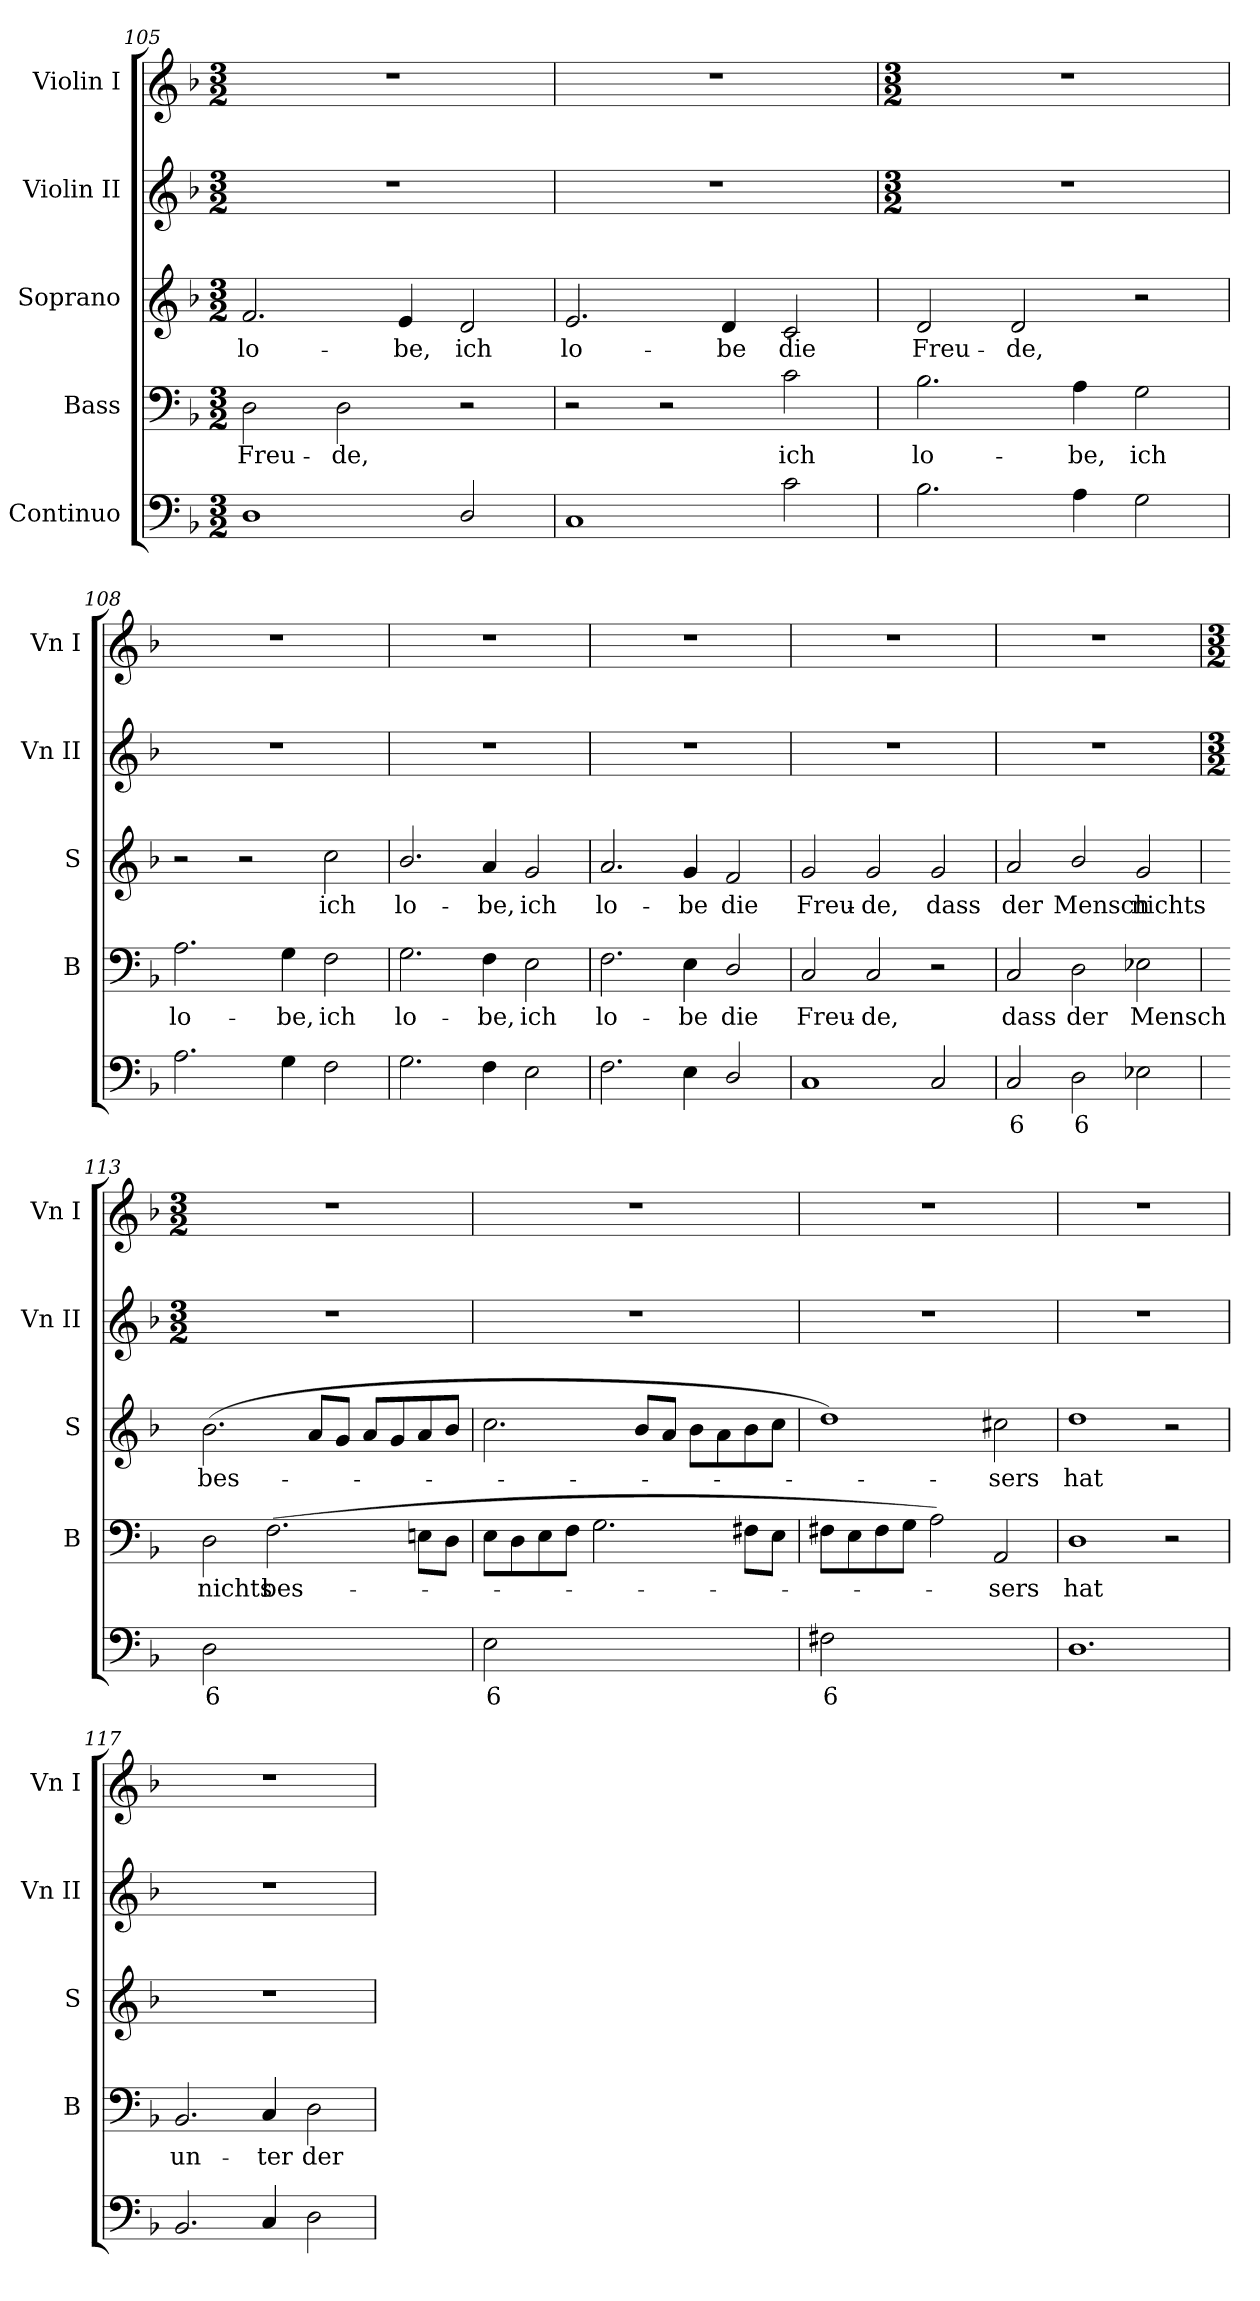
**kern	**text	**kern	**text	**kern	**text	**kern	**kern
*part5	*part5	*part4	*part4	*part3	*part3	*part2	*part1
*staff5	*staff5	*staff4	*staff4	*staff3	*staff3	*staff2	*staff1
*I"Continuo	*	*I"Bass	*	*I"Soprano	*	*I"Violin II	*I"Violin I
*	*	*I'B	*	*I'S	*	*I'Vn II	*I'Vn I
*clefF4	*	*clefF4	*	*clefG2	*	*clefG2	*clefG2
*k[b-]	*	*k[b-]	*	*k[b-]	*	*k[b-]	*k[b-]
*F:	*	*F:	*	*F:	*	*F:	*F:
*M3/2	*	*M3/2	*	*M3/2	*	*M3/2	*M3/2
=105	=105	=105	=105	=105	=105	=105	=105
!	!	!	!LO:LY:b	!	!LO:LY:b	!LO:N:vis=1	!LO:N:vis=1
1D	.	2D	Freu-	2.f	lo-	1.r	1.r
!	!	!	!LO:LY:b	!	!	!	!
.	.	2D	-de,	.	.	.	.
!	!	!	!	!	!LO:LY:b	!	!
.	.	.	.	4e	-be,	.	.
!	!	!	!	!	!LO:LY:b	!	!
2D/	.	2r	.	2d	ich	.	.
=106	=106	=106	=106	=106	=106	=106	=106
!	!	!	!	!	!LO:LY:b	!LO:N:vis=1	!LO:N:vis=1
1C	.	2r	.	2.e	lo-	1.r	1.r
.	.	2r	.	.	.	.	.
!	!	!	!	!	!LO:LY:b	!	!
.	.	.	.	4d	-be	.	.
!	!	!	!LO:LY:b	!	!LO:LY:b	!	!
2c	.	2c	ich	2c	die	.	.
!!LO:LB:g=z
=107	=107	=107	=107	=107	=107	=107	=107
*	*	*	*	*	*	*M3/2	*M3/2
!	!	!	!LO:LY:b	!	!LO:LY:b	!	!
2.B-	.	2.B-	lo-	2d	Freu-	1.r	1.r
!	!	!	!	!	!LO:LY:b	!	!
.	.	.	.	2d	-de,	.	.
!	!	!	!LO:LY:b	!	!	!	!
4A	.	4A	-be,	.	.	.	.
!	!	!	!LO:LY:b	!	!	!	!
2G	.	2G	ich	2r	.	.	.
=108	=108	=108	=108	=108	=108	=108	=108
!	!	!	!LO:LY:b	!	!	!	!
2.A	.	2.A	lo-	2r	.	1.r	1.r
.	.	.	.	2r	.	.	.
!	!	!	!LO:LY:b	!	!	!	!
4G	.	4G	-be,	.	.	.	.
!	!	!	!LO:LY:b	!	!LO:LY:b	!	!
2F	.	2F	ich	2cc	ich	.	.
=109	=109	=109	=109	=109	=109	=109	=109
!	!	!	!LO:LY:b	!	!LO:LY:b	!	!
2.G	.	2.G	lo-	2.b-/	lo-	1.r	1.r
!	!	!	!LO:LY:b	!	!LO:LY:b	!	!
4F	.	4F	-be,	4a	-be,	.	.
!	!	!	!LO:LY:b	!	!LO:LY:b	!	!
2E	.	2E	ich	2g	ich	.	.
=110	=110	=110	=110	=110	=110	=110	=110
!	!	!	!LO:LY:b	!	!LO:LY:b	!	!
2.F	.	2.F	lo-	2.a	lo-	1.r	1.r
!	!	!	!LO:LY:b	!	!LO:LY:b	!	!
4E	.	4E	-be	4g	-be	.	.
!	!	!	!LO:LY:b	!	!LO:LY:b	!	!
2D/	.	2D/	die	2f	die	.	.
=111	=111	=111	=111	=111	=111	=111	=111
!	!	!	!LO:LY:b	!	!LO:LY:b	!	!
1C	.	2C	Freu-	2g	Freu-	1.r	1.r
!	!	!	!LO:LY:b	!	!LO:LY:b	!	!
.	.	2C	-de,	2g	-de,	.	.
!	!	!	!	!	!LO:LY:b	!	!
2C	.	2r	.	2g	dass	.	.
=112	=112	=112	=112	=112	=112	=112	=112
!	!LO:LY:b	!	!LO:LY:b	!	!LO:LY:b	!	!
2C	6	2C	dass	2a	der	1.r	1.r
!	!LO:LY:b	!	!LO:LY:b	!	!LO:LY:b	!	!
2D	6	2D	der	2b-/	Mensch	.	.
!	!	!	!LO:LY:b	!	!LO:LY:b	!	!
2E-X	.	2E-X	Mensch	2g	nichts	.	.
!!LO:LB:g=z
=113	=113	=113	=113	=113	=113	=113	=113
*	*	*	*	*	*	*M3/2	*M3/2
!	!LO:LY:b	!	!LO:LY:b	!	!LO:LY:b	!	!
2D	6	2D	nichts	(>2.b-	bes-	1.r	1.r
!	!LO:LY:b	!	!LO:LY:b	!	!	!	!
[2Fyy	4	(>2.F	bes-	.	.	.	.
.	.	.	.	8aL	.	.	.
.	.	.	.	8gJ	.	.	.
!	!LO:LY:b	!	!	!	!	!	!
2Fyy]	3	.	.	8aL	.	.	.
.	.	.	.	8g	.	.	.
.	.	8EnL	.	8a	.	.	.
.	.	8DJ	.	8b-J	.	.	.
=114	=114	=114	=114	=114	=114	=114	=114
!	!LO:LY:b	!	!	!	!	!	!
2E	6	8EL	.	2.cc	.	1.r	1.r
.	.	8D	.	.	.	.	.
.	.	8E	.	.	.	.	.
.	.	8FJ	.	.	.	.	.
!	!LO:LY:b	!	!	!	!	!	!
[2Gyy	4	2.G	.	.	.	.	.
.	.	.	.	8b-L	.	.	.
.	.	.	.	8aJ	.	.	.
!	!LO:LY:b	!	!	!	!	!	!
2Gyy]	3	.	.	8b-L	.	.	.
.	.	.	.	8a	.	.	.
.	.	8F#XL	.	8b-	.	.	.
.	.	8EJ	.	8ccJ	.	.	.
=115	=115	=115	=115	=115	=115	=115	=115
!	!LO:LY:b	!	!	!	!	!	!
2F#X	6	8F#XL	.	1dd)	.	1.r	1.r
.	.	8E	.	.	.	.	.
.	.	8F#	.	.	.	.	.
.	.	8GJ	.	.	.	.	.
!	!LO:LY:b	!	!	!	!	!	!
[2Ayy	4	2A)	.	.	.	.	.
!	!	!	!LO:LY:b	!	!LO:LY:b	!	!
2Ayy]	.	2AA	sers	2cc#X	sers	.	.
=116	=116	=116	=116	=116	=116	=116	=116
!	!	!	!LO:LY:b	!	!LO:LY:b	!	!
1.D	.	1D	hat	1dd	hat	1.r	1.r
.	.	2r	.	2r	.	.	.
=117	=117	=117	=117	=117	=117	=117	=117
!	!	!	!LO:LY:b	!LO:N:vis=1	!	!	!
2.BB-	.	2.BB-	un-	1.r	.	1.r	1.r
!	!	!	!LO:LY:b	!	!	!	!
4C	.	4C	-ter	.	.	.	.
!	!	!	!LO:LY:b	!	!	!	!
2D	.	2D	der	.	.	.	.
=	=	=	=	=	=	=	=
*-	*-	*-	*-	*-	*-	*-	*-
